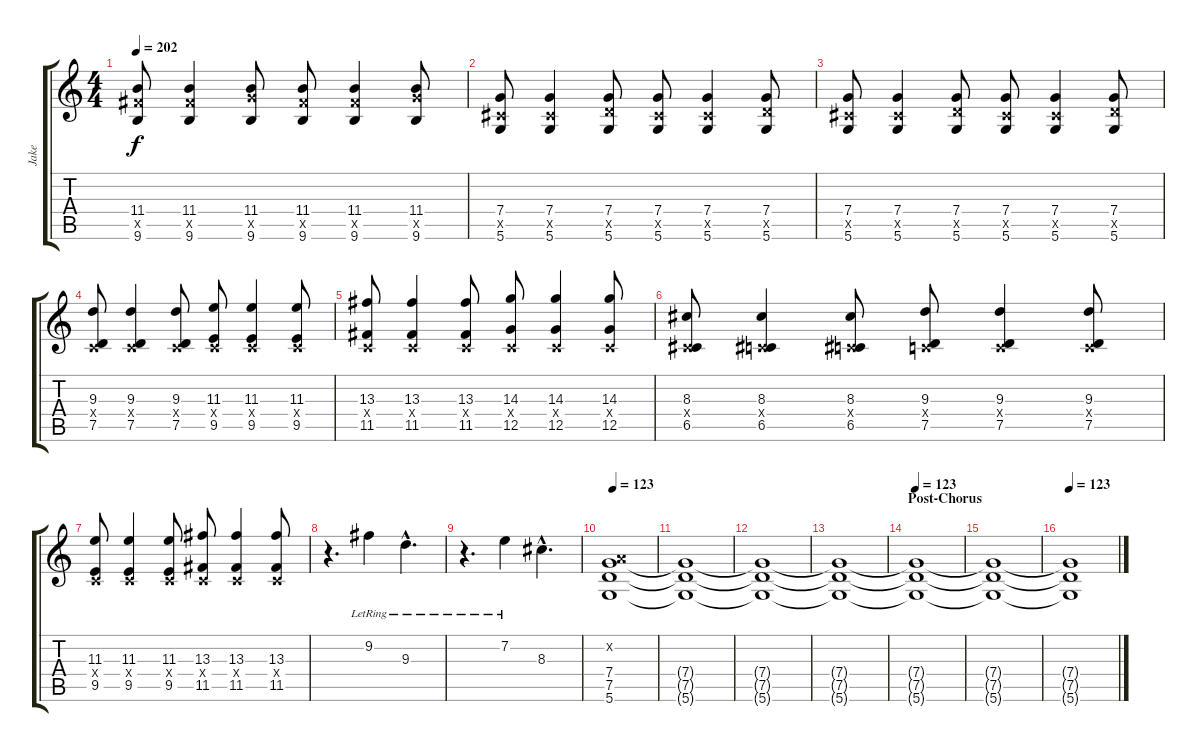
\track ("Jake" "Jake") {instrument distortionguitar}
\staff {score tabs}
\tuning (D4 A3 F3 C3 G2 D2) {hide}
\ts (4 4)
\tempo 202
\clef g2
\ks c
(11.4 11.5{x} 9.6).8{dy f} (11.4 11.5{x} 9.6).4 (11.4 12.5{x} 9.6).8 (11.4 11.5{x} 9.6).8 (11.4 11.5{x} 9.6).4 (11.4 12.5{x} 9.6).8 |
(7.4 6.5{x} 5.6).8 (7.4 6.5{x} 5.6).4 (7.4 7.5{x} 5.6).8 (7.4 6.5{x} 5.6).8 (7.4 6.5{x} 5.6).4 (7.4 7.5{x} 5.6).8 |
(7.4 6.5{x} 5.6).8 (7.4 6.5{x} 5.6).4 (7.4 7.5{x} 5.6).8 (7.4 6.5{x} 5.6).8 (7.4 6.5{x} 5.6).4 (7.4 7.5{x} 5.6).8 |
(9.3 0.4{x} 7.5).8 (9.3 0.4{x} 7.5).4 (9.3 0.4{x} 7.5).8 (11.3 0.4{x} 9.5).8 (11.3 0.4{x} 9.5).4 (11.3 0.4{x} 9.5).8 |
(13.3 0.4{x} 11.5).8 (13.3 0.4{x} 11.5).4 (13.3 0.4{x} 11.5).8 (14.3 0.4{x} 12.5).8 (14.3 0.4{x} 12.5).4 (14.3 0.4{x} 12.5).8 |
(8.3 0.4{x} 6.5).8 (8.3 0.4{x} 6.5).4 (8.3 0.4{x} 6.5).8 (9.3 0.4{x} 7.5).8 (9.3 0.4{x} 7.5).4 (9.3 0.4{x} 7.5).8 |
(11.3 0.4{x} 9.5).8 (11.3 0.4{x} 9.5).4 (11.3 0.4{x} 9.5).8 (13.3 0.4{x} 11.5).8 (13.3 0.4{x} 11.5).4 (13.3 0.4{x} 11.5).8 |
r.4{d} 9.2{lr}.4 9.3{hac lr}.4{d} |
r.4{d} 7.2{lr}.4 8.3{hac}.4{d} |
\tempo 123
(0.2{x} 7.4 7.5 5.6).1 |
(7.4{t} 7.5{t} 5.6{t}).1 |
(7.4{t} 7.5{t} 5.6{t}).1 |
(7.4{t} 7.5{t} 5.6{t}).1 |
\section ("" "Post-Chorus")
\tempo 123
(7.4{t} 7.5{t} 5.6{t}).1{volume 0} |
(7.4{t} 7.5{t} 5.6{t}).1 |
\tempo 123
(7.4{t} 7.5{t} 5.6{t}).1
